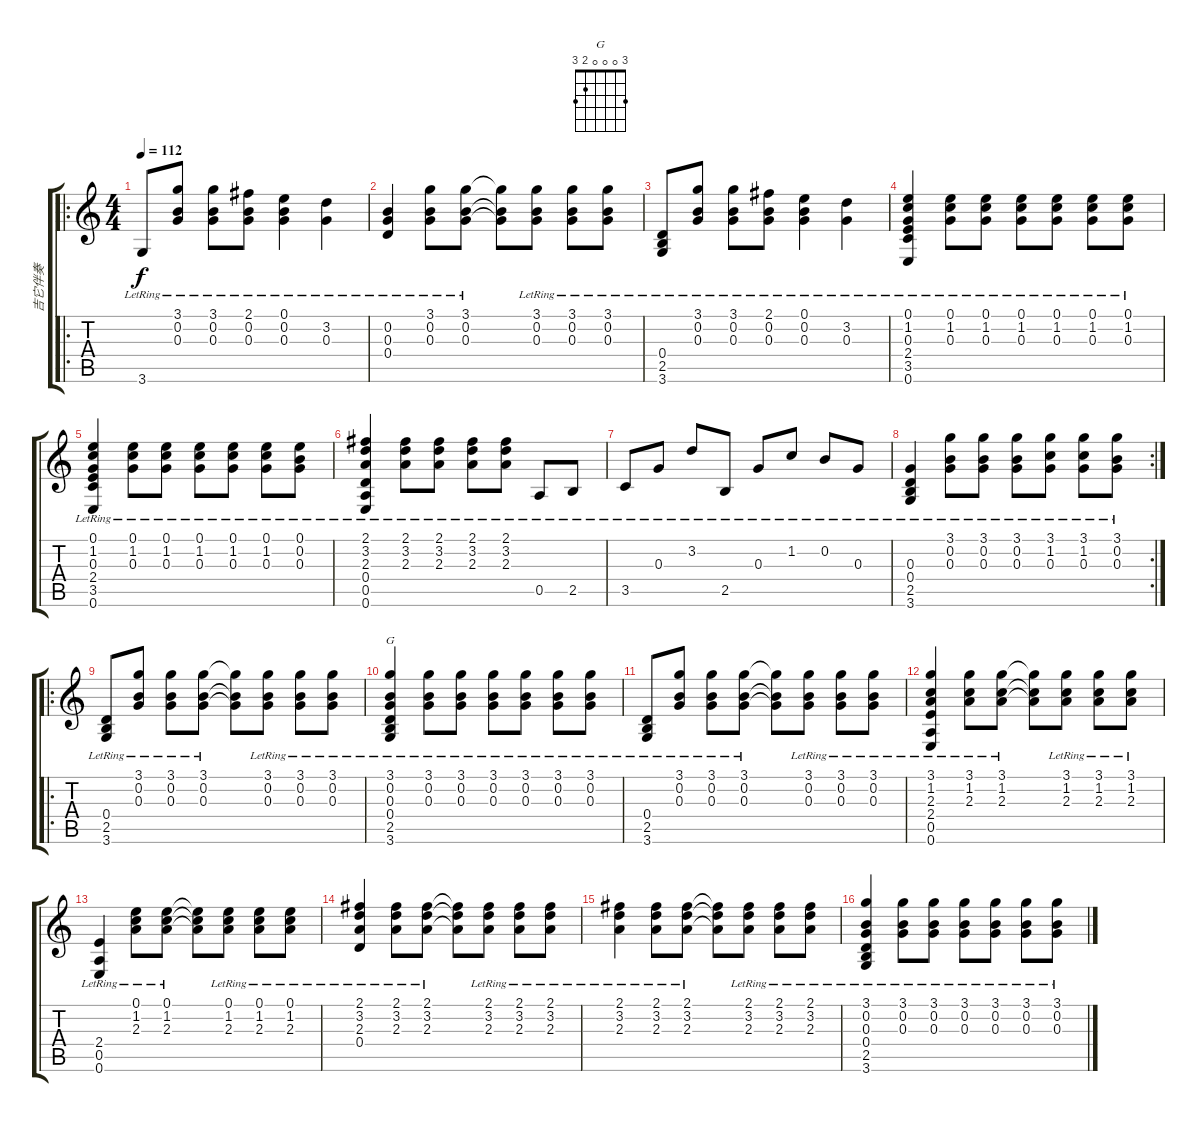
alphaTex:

\track ("吉它伴奏" "吉它伴奏") {instrument acousticguitarsteel}
\staff {score tabs}
\tuning (E4 B3 G3 D3 A2 E2) {hide}
\chord ("G" 3 0 0 0 2 3)
\ro
\ts (4 4)
\tempo 112
\clef g2
\ks c
3.6{lr}.8{dy f instrument acousticguitarsteel} (3.1{lr} 0.2{lr} 0.3{lr}).8 (3.1{lr} 0.2{lr} 0.3{lr}).8 (2.1{lr} 0.2{lr} 0.3{lr}).8 (0.1{lr} 0.2{lr} 0.3{lr}).4 (3.2{lr} 0.3{lr}).4 |
(0.2{lr} 0.3{lr} 0.4{lr}).4 (3.1{lr} 0.2{lr} 0.3{lr}).8 (3.1{lr} 0.2{lr} 0.3{lr}).8 (3.1{t} 0.2{t} 0.3{t}).8 (3.1{lr} 0.2{lr} 0.3{lr}).8 (3.1{lr} 0.2{lr} 0.3{lr}).8 (3.1{lr} 0.2{lr} 0.3{lr}).8 |
(0.4{lr} 2.5{lr} 3.6{lr}).8 (3.1{lr} 0.2{lr} 0.3{lr}).8 (3.1{lr} 0.2{lr} 0.3{lr}).8 (2.1{lr} 0.2{lr} 0.3{lr}).8 (0.1{lr} 0.2{lr} 0.3{lr}).4 (3.2{lr} 0.3{lr}).4 |
(0.1{lr} 1.2{lr} 0.3{lr} 2.4{lr} 3.5{lr} 0.6{lr}).4 (0.1{lr} 1.2{lr} 0.3{lr}).8 (0.1{lr} 1.2{lr} 0.3{lr}).8 (0.1{lr} 1.2{lr} 0.3{lr}).8 (0.1{lr} 1.2{lr} 0.3{lr}).8 (0.1{lr} 1.2{lr} 0.3{lr}).8 (0.1{lr} 1.2{lr} 0.3{lr}).8 |
(0.1{lr} 1.2{lr} 0.3{lr} 2.4{lr} 3.5{lr} 0.6{lr}).4 (0.1{lr} 1.2{lr} 0.3{lr}).8 (0.1{lr} 1.2{lr} 0.3{lr}).8 (0.1{lr} 1.2{lr} 0.3{lr}).8 (0.1{lr} 1.2{lr} 0.3{lr}).8 (0.1{lr} 1.2{lr} 0.3{lr}).8 (0.1{lr} 0.2{lr} 0.3{lr}).8 |
(2.1{lr} 3.2{lr} 2.3{lr} 0.4{lr} 0.5{lr} 0.6{lr}).4 (2.1{lr} 3.2{lr} 2.3{lr}).8 (2.1{lr} 3.2{lr} 2.3{lr}).8 (2.1{lr} 3.2{lr} 2.3{lr}).8 (2.1{lr} 3.2{lr} 2.3{lr}).8 0.5{lr}.8 2.5{lr}.8 |
3.5{lr}.8 0.3{lr}.8 3.2{lr}.8 2.5{lr}.8 0.3{lr}.8 1.2{lr}.8 0.2{lr}.8 0.3{lr}.8 |
\rc 2
(0.3{lr} 0.4{lr} 2.5{lr} 3.6{lr}).4 (3.1{lr} 0.2{lr} 0.3{lr}).8 (3.1{lr} 0.2{lr} 0.3{lr}).8 (3.1{lr} 0.2{lr} 0.3{lr}).8 (3.1{lr} 1.2{lr} 0.3{lr}).8 (3.1{lr} 1.2{lr} 0.3{lr}).8 (3.1{lr} 0.2{lr} 0.3{lr}).8 |
\ro
(0.4{lr} 2.5{lr} 3.6{lr}).8 (3.1{lr} 0.2{lr} 0.3{lr}).8 (3.1{lr} 0.2{lr} 0.3{lr}).8 (3.1{lr} 0.2{lr} 0.3{lr}).8 (3.1{t} 0.2{t} 0.3{t}).8 (3.1{lr} 0.2{lr} 0.3{lr}).8 (3.1{lr} 0.2{lr} 0.3{lr}).8 (3.1{lr} 0.2{lr} 0.3{lr}).8 |
(3.1{lr} 0.2{lr} 0.3{lr} 0.4{lr} 2.5{lr} 3.6{lr}).4{ch "G"} (3.1{lr} 0.2{lr} 0.3{lr}).8 (3.1{lr} 0.2{lr} 0.3{lr}).8 (3.1{lr} 0.2{lr} 0.3{lr}).8 (3.1{lr} 0.2{lr} 0.3{lr}).8 (3.1{lr} 0.2{lr} 0.3{lr}).8 (3.1{lr} 0.2{lr} 0.3{lr}).8 |
(0.4{lr} 2.5{lr} 3.6{lr}).8 (3.1{lr} 0.2{lr} 0.3{lr}).8 (3.1{lr} 0.2{lr} 0.3{lr}).8 (3.1{lr} 0.2{lr} 0.3{lr}).8 (3.1{t} 0.2{t} 0.3{t}).8 (3.1{lr} 0.2{lr} 0.3{lr}).8 (3.1{lr} 0.2{lr} 0.3{lr}).8 (3.1{lr} 0.2{lr} 0.3{lr}).8 |
(3.1{lr} 1.2{lr} 2.3{lr} 2.4{lr} 0.5{lr} 0.6{lr}).4 (3.1{lr} 1.2{lr} 2.3{lr}).8 (3.1{lr} 1.2{lr} 2.3{lr}).8 (3.1{t} 1.2{t} 2.3{t}).8 (3.1{lr} 1.2{lr} 2.3{lr}).8 (3.1{lr} 1.2{lr} 2.3{lr}).8 (3.1{lr} 1.2{lr} 2.3{lr}).8 |
(2.4{lr} 0.5{lr} 0.6{lr}).4 (0.1{lr} 1.2{lr} 2.3{lr}).8 (0.1{lr} 1.2{lr} 2.3{lr}).8 (0.1{t} 1.2{t} 2.3{t}).8 (0.1{lr} 1.2{lr} 2.3{lr}).8 (0.1{lr} 1.2{lr} 2.3{lr}).8 (0.1{lr} 1.2{lr} 2.3{lr}).8 |
(2.1{lr} 3.2{lr} 2.3{lr} 0.4{lr}).4 (2.1{lr} 3.2{lr} 2.3{lr}).8 (2.1{lr} 3.2{lr} 2.3{lr}).8 (2.1{t} 3.2{t} 2.3{t}).8 (2.1{lr} 3.2{lr} 2.3{lr}).8 (2.1{lr} 3.2{lr} 2.3{lr}).8 (2.1{lr} 3.2{lr} 2.3{lr}).8 |
(2.1{lr} 3.2{lr} 2.3{lr}).4 (2.1{lr} 3.2{lr} 2.3{lr}).8 (2.1{lr} 3.2{lr} 2.3{lr}).8 (2.1{t} 3.2{t} 2.3{t}).8 (2.1{lr} 3.2{lr} 2.3{lr}).8 (2.1{lr} 3.2{lr} 2.3{lr}).8 (2.1{lr} 3.2{lr} 2.3{lr}).8 |
(3.1{lr} 0.2{lr} 0.3{lr} 0.4{lr} 2.5{lr} 3.6{lr}).4 (3.1{lr} 0.2{lr} 0.3{lr}).8 (3.1{lr} 0.2{lr} 0.3{lr}).8 (3.1{lr} 0.2{lr} 0.3{lr}).8 (3.1{lr} 0.2{lr} 0.3{lr}).8 (3.1{lr} 0.2{lr} 0.3{lr}).8 (3.1{lr} 0.2{lr} 0.3{lr}).8
